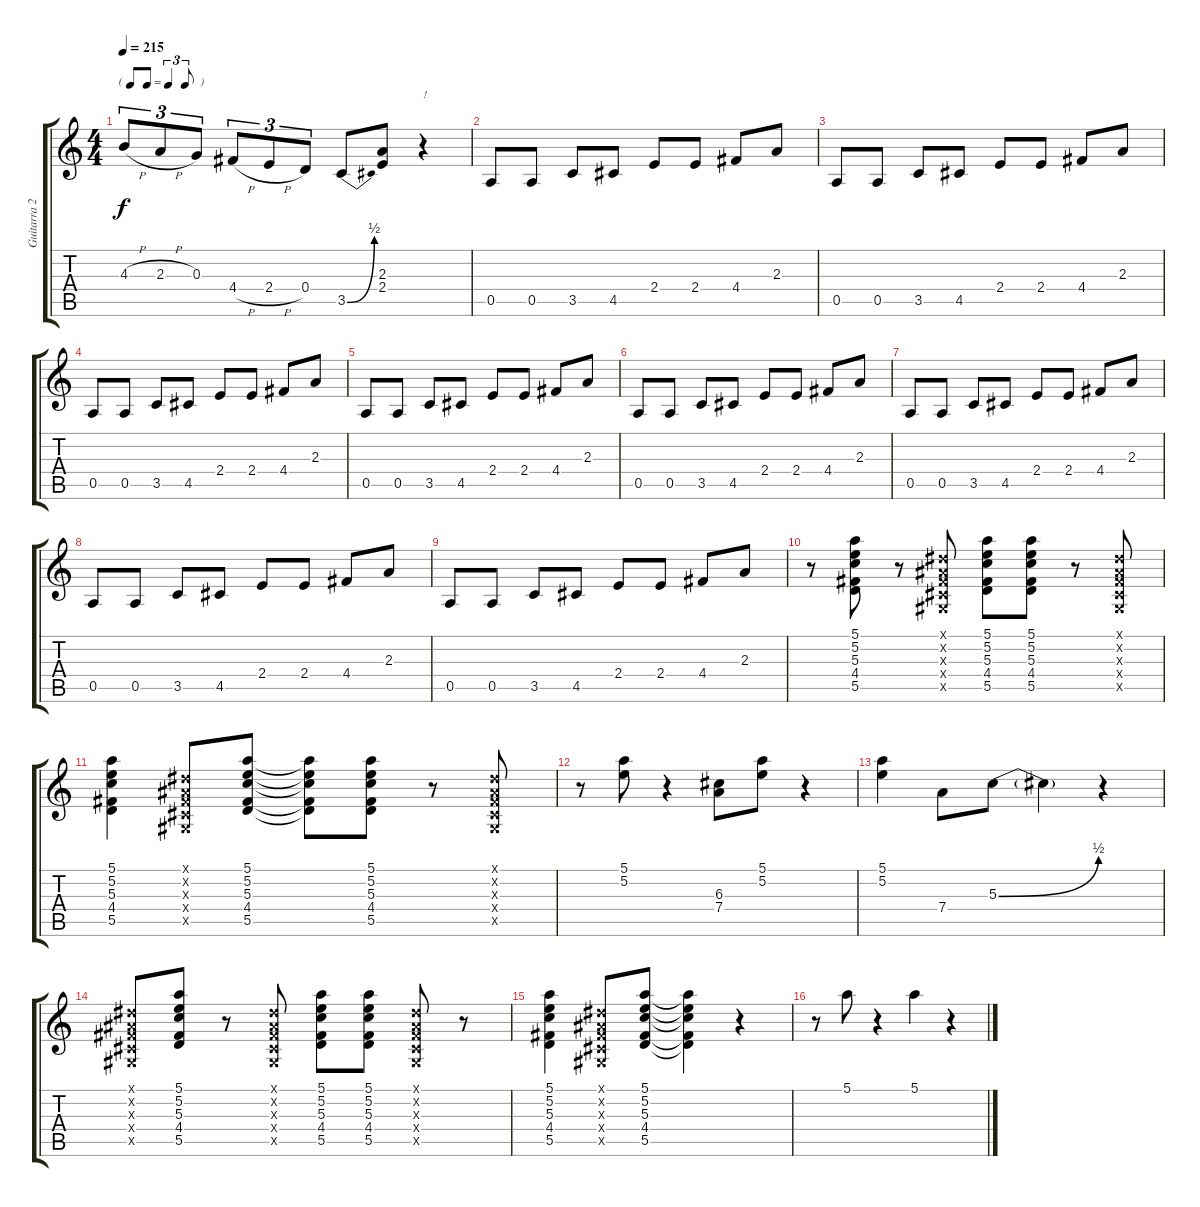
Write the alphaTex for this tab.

\track ("Guitarra 2" "Guitarra 2") {instrument electricguitarclean}
\staff {score tabs}
\tuning (E4 B3 G3 D3 A2 E2) {hide}
\ts (4 4)
\tf triplet8th
\tempo 215
\clef g2
\ks c
4.3{h}.8{tu (3 2) dy f} 2.3{h}.8{tu (3 2)} 0.3.8{tu (3 2)} 4.4{h}.8{tu (3 2)} 2.4{h}.8{tu (3 2)} 0.4.8{tu (3 2)} 3.5{be (bend 0 0 60 2)}.8 (2.3 2.4).8 r.4{txt "!"} |
0.5.8 0.5.8 3.5.8 4.5.8 2.4.8 2.4.8 4.4.8 2.3.8 |
0.5.8 0.5.8 3.5.8 4.5.8 2.4.8 2.4.8 4.4.8 2.3.8 |
0.5.8 0.5.8 3.5.8 4.5.8 2.4.8 2.4.8 4.4.8 2.3.8 |
0.5.8 0.5.8 3.5.8 4.5.8 2.4.8 2.4.8 4.4.8 2.3.8 |
0.5.8 0.5.8 3.5.8 4.5.8 2.4.8 2.4.8 4.4.8 2.3.8 |
0.5.8 0.5.8 3.5.8 4.5.8 2.4.8 2.4.8 4.4.8 2.3.8 |
0.5.8 0.5.8 3.5.8 4.5.8 2.4.8 2.4.8 4.4.8 2.3.8 |
0.5.8 0.5.8 3.5.8 4.5.8 2.4.8 2.4.8 4.4.8 2.3.8 |
r.8 (5.1 5.2 5.3 4.4 5.5).8 r.8 (-1.1{x} -1.2{x} -1.3{x} -1.4{x} -1.5{x}).8 (5.1 5.2 5.3 4.4 5.5).8 (5.1 5.2 5.3 4.4 5.5).8 r.8 (-1.1{x} -1.2{x} -1.3{x} -1.4{x} -1.5{x}).8 |
(5.1 5.2 5.3 4.4 5.5).4 (-1.1{x} -1.2{x} -1.3{x} -1.4{x} -1.5{x}).8 (5.1 5.2 5.3 4.4 5.5).8 (5.1{t} 5.2{t} 5.3{t} 4.4{t} 5.5{t}).8 (5.1 5.2 5.3 4.4 5.5).8 r.8 (-1.1{x} -1.2{x} -1.3{x} -1.4{x} -1.5{x}).8 |
r.8 (5.1 5.2).8 r.4 (6.3 7.4).8 (5.1 5.2).8 r.4 |
(5.1 5.2).4 7.4.8 5.3{be (bend 0 0 60 2)}.8 5.3{t}.4 r.4 |
(-1.1{x} -1.2{x} -1.3{x} -1.4{x} -1.5{x}).8 (5.1 5.2 5.3 4.4 5.5).8 r.8 (-1.1{x} -1.2{x} -1.3{x} -1.4{x} -1.5{x}).8 (5.1 5.2 5.3 4.4 5.5).8 (5.1 5.2 5.3 4.4 5.5).8 (-1.1{x} -1.2{x} -1.3{x} -1.4{x} -1.5{x}).8 r.8 |
(5.1 5.2 5.3 4.4 5.5).4 (-1.1{x} -1.2{x} -1.3{x} -1.4{x} -1.5{x}).8 (5.1 5.2 5.3 4.4 5.5).8 (5.1{t} 5.2{t} 5.3{t} 4.4{t} 5.5{t}).4 r.4 |
r.8 5.1.8 r.4 5.1.4 r.4
